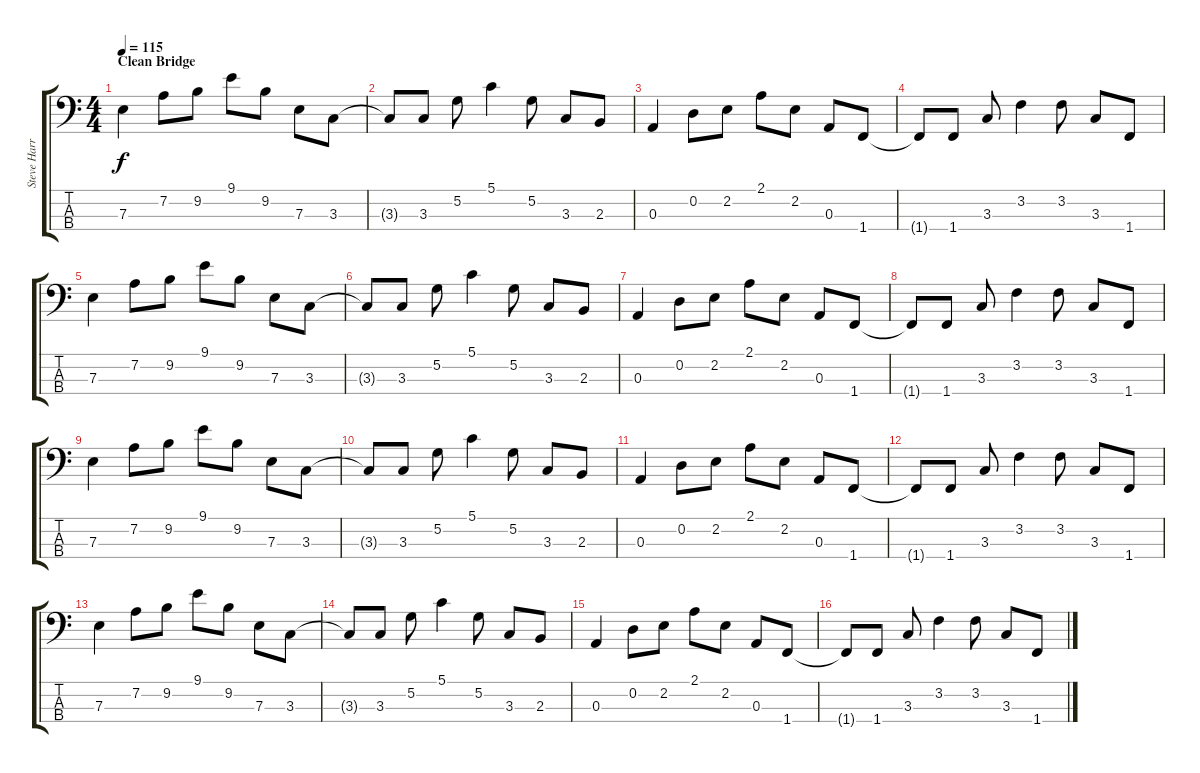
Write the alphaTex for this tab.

\track ("Steve Harris" "Steve Harr") {instrument electricbassfinger}
\staff {score tabs}
\tuning (G2 D2 A1 E1) {hide}
\ts (4 4)
\section ("" "Clean Bridge")
\tempo 115
\clef f4
\ks c
7.3.4{dy f} 7.2.8 9.2.8 9.1.8 9.2.8 7.3.8 3.3.8 |
3.3{t}.8 3.3.8 5.2.8 5.1.4 5.2.8 3.3.8 2.3.8 |
0.3.4 0.2.8 2.2.8 2.1.8 2.2.8 0.3.8 1.4.8 |
1.4{t}.8 1.4.8 3.3.8 3.2.4 3.2.8 3.3.8 1.4.8 |
7.3.4 7.2.8 9.2.8 9.1.8 9.2.8 7.3.8 3.3.8 |
3.3{t}.8 3.3.8 5.2.8 5.1.4 5.2.8 3.3.8 2.3.8 |
0.3.4 0.2.8 2.2.8 2.1.8 2.2.8 0.3.8 1.4.8 |
1.4{t}.8 1.4.8 3.3.8 3.2.4 3.2.8 3.3.8 1.4.8 |
7.3.4 7.2.8 9.2.8 9.1.8 9.2.8 7.3.8 3.3.8 |
3.3{t}.8 3.3.8 5.2.8 5.1.4 5.2.8 3.3.8 2.3.8 |
0.3.4 0.2.8 2.2.8 2.1.8 2.2.8 0.3.8 1.4.8 |
1.4{t}.8 1.4.8 3.3.8 3.2.4 3.2.8 3.3.8 1.4.8 |
7.3.4 7.2.8 9.2.8 9.1.8 9.2.8 7.3.8 3.3.8 |
3.3{t}.8 3.3.8 5.2.8 5.1.4 5.2.8 3.3.8 2.3.8 |
0.3.4 0.2.8 2.2.8 2.1.8 2.2.8 0.3.8 1.4.8 |
1.4{t}.8 1.4.8 3.3.8 3.2.4 3.2.8 3.3.8 1.4.8
